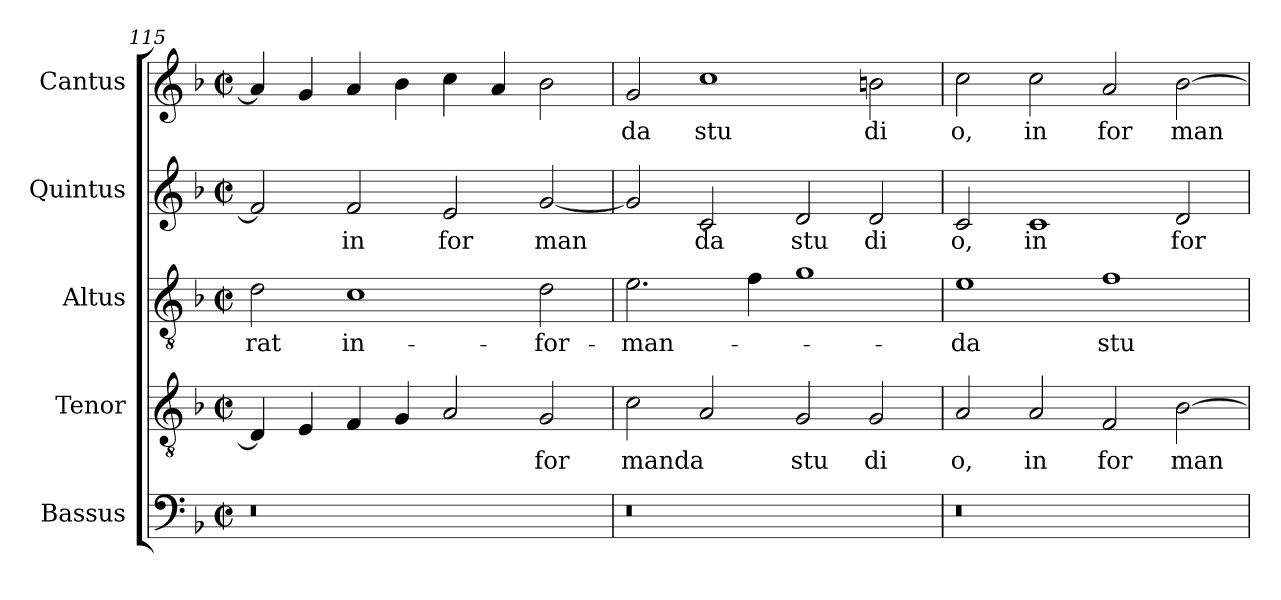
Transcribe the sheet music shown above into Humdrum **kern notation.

**kern	**kern	**text	**kern	**text	**kern	**text	**kern	**text
*part5	*part4	*part4	*part3	*part3	*part2	*part2	*part1	*part1
*staff5	*staff4	*staff4	*staff3	*staff3	*staff2	*staff2	*staff1	*staff1
*I"Bassus	*I"Tenor	*	*I"Altus	*	*I"Quintus	*	*I"Cantus	*
!!LO:LB:g=z
*clefF4	*clefGv2	*	*clefGv2	*	*clefG2	*	*clefG2	*
*k[b-]	*k[b-]	*	*k[b-]	*	*k[b-]	*	*k[b-]	*
*F:	*F:	*	*F:	*	*F:	*	*F:	*
*M2/2	*M2/2	*	*M2/2	*	*M2/2	*	*M2/2	*
*met(c|)	*met(c|)	*	*met(c|)	*	*met(c|)	*	*met(c|)	*
=115	=115	=115	=115	=115	=115	=115	=115	=115
!	!	!	!	!LO:LY:b:cj	!	!	!	!
0r	4D/]	.	2d\	-rat	2f/]	.	4a/]	.
.	4E/	.	.	.	.	.	4g/	.
!	!	!	!	!LO:LY:b:cj	!	!LO:LY:b:cj	!	!
.	4F/	.	1c	in-	2f/	in	4a/	.
.	4G/	.	.	.	.	.	4b-\	.
!	!	!	!	!	!	!LO:LY:b:cj	!	!
.	2A/	.	.	.	2e/	for	4cc\	.
.	.	.	.	.	.	.	4a/	.
!	!	!LO:LY:b:cj	!	!LO:LY:b:cj	!	!LO:LY:b	!	!
.	2G/	for	2d\	-for-	[<2g/	man	2b-\	.
=116	=116	=116	=116	=116	=116	=116	=116	=116
!	!	!LO:LY:b:cj	!	!LO:LY:b	!	!	!	!LO:LY:b:cj
0r	2c\	manda	2.e\	-man-	2g/]	.	2g/	da
!	!	!	!	!	!	!LO:LY:b:cj	!	!LO:LY:b:cj
.	2A/	.	.	.	2c/	da	1cc	stu
.	.	.	4f\	.	.	.	.	.
!	!	!LO:LY:b:cj	!	!	!	!LO:LY:b:cj	!	!
.	2G/	stu	1g	.	2d/	stu	.	.
!	!	!LO:LY:b:cj	!	!	!	!LO:LY:b:cj	!	!LO:LY:b:cj
.	2G/	di	.	.	2d/	di	2b\	di
=117	=117	=117	=117	=117	=117	=117	=117	=117
!	!	!LO:LY:b:cj	!	!LO:LY:b:cj	!	!LO:LY:b:cj	!	!LO:LY:b:cj
0r	2A/	o,	1e	-da	2c/	o,	2cc\	o,
!	!	!LO:LY:b:cj	!	!	!	!LO:LY:b:cj	!	!LO:LY:b:cj
.	2A/	in	.	.	1c	in	2cc\	in
!	!	!LO:LY:b:cj	!	!LO:LY:b:cj	!	!	!	!LO:LY:b:cj
.	2F/	for	1f	stu-	.	.	2a/	for
!	!	!LO:LY:b	!	!	!	!LO:LY:b:cj	!	!LO:LY:b
.	[>2B-\	man	.	.	2d/	for	[>2b-\	man
=	=	=	=	=	=	=	=	=
*-	*-	*-	*-	*-	*-	*-	*-	*-
